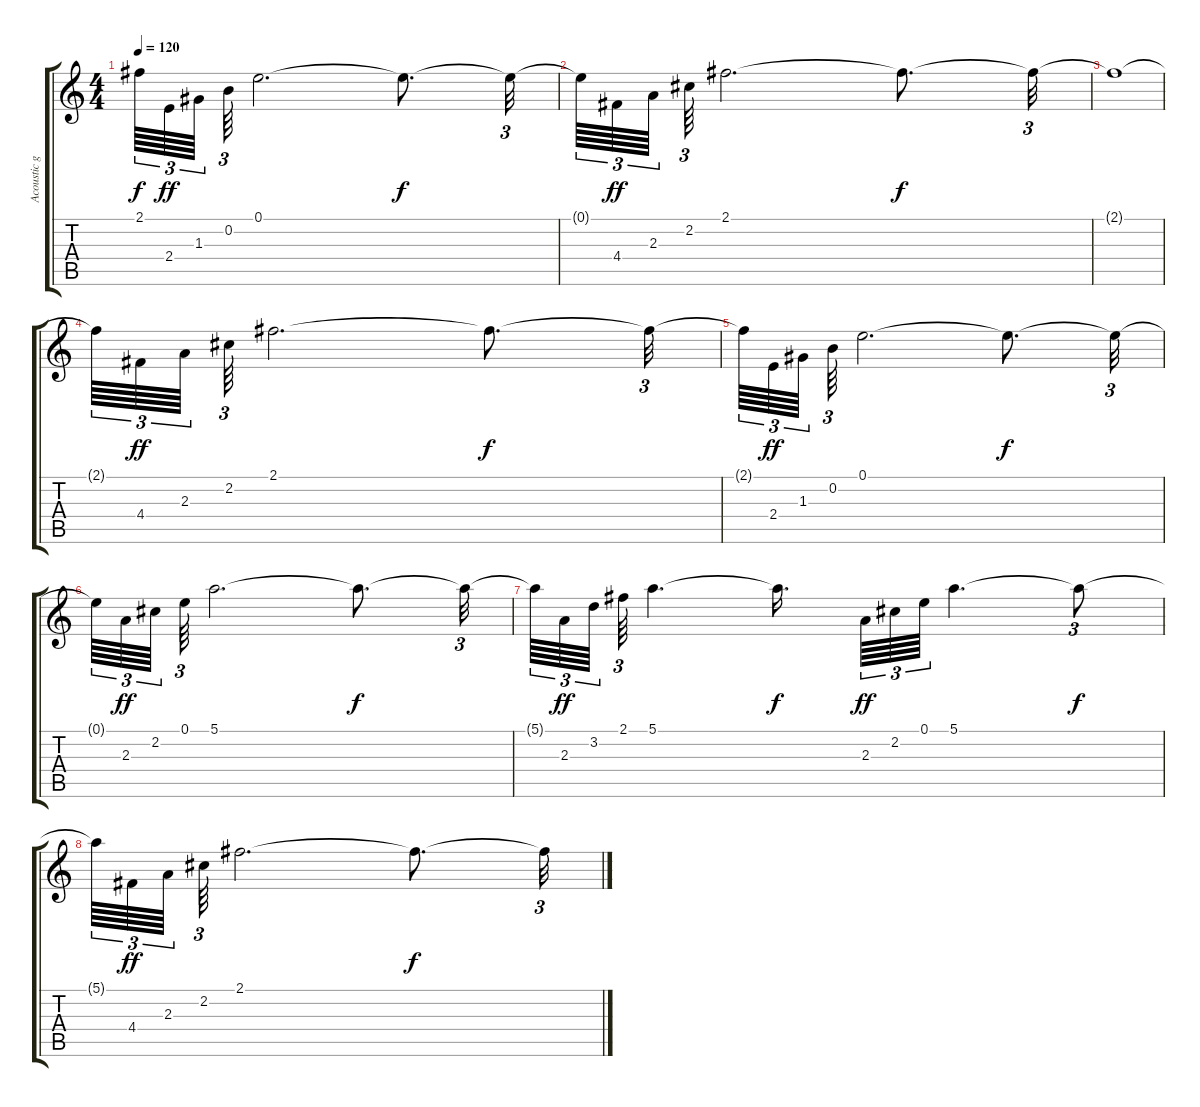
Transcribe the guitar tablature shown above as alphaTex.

\track ("Acoustic guitar" "Acoustic g") {instrument acousticguitarsteel}
\staff {score tabs}
\tuning (E4 B3 G3 D3 A2 E2) {hide}
\ts (4 4)
\tempo 120
\clef g2
\ks c
2.1{t}.64{tu (3 2) dy f} 2.4.64{tu (3 2) dy ff} 1.3.64{tu (3 2) beam splitsecondary} 0.2.64{tu (3 2)} 0.1.2{d} 0.1{t}.8{d dy f} 0.1{t}.32{tu (3 2)} |
0.1{t}.64{tu (3 2)} 4.4.64{tu (3 2) dy ff} 2.3.64{tu (3 2) beam splitsecondary} 2.2.64{tu (3 2)} 2.1.2{d} 2.1{t}.8{d dy f} 2.1{t}.32{tu (3 2)} |
2.1{t}.1 |
2.1{t}.64{tu (3 2)} 4.4.64{tu (3 2) dy ff} 2.3.64{tu (3 2) beam splitsecondary} 2.2.64{tu (3 2)} 2.1.2{d} 2.1{t}.8{d dy f} 2.1{t}.32{tu (3 2)} |
2.1{t}.64{tu (3 2)} 2.4.64{tu (3 2) dy ff} 1.3.64{tu (3 2) beam splitsecondary} 0.2.64{tu (3 2)} 0.1.2{d} 0.1{t}.8{d dy f} 0.1{t}.32{tu (3 2)} |
0.1{t}.64{tu (3 2)} 2.3.64{tu (3 2) dy ff} 2.2.64{tu (3 2) beam splitsecondary} 0.1.64{tu (3 2)} 5.1.2{d} 5.1{t}.8{d dy f} 5.1{t}.32{tu (3 2)} |
5.1{t}.64{tu (3 2)} 2.3.64{tu (3 2) dy ff} 3.2.64{tu (3 2) beam splitsecondary} 2.1.64{tu (3 2)} 5.1.4{d} 5.1{t}.16{d dy f} 2.3.64{tu (3 2) dy ff} 2.2.64{tu (3 2)} 0.1.64{tu (3 2)} 5.1.4{d} 5.1{t}.8{tu (3 2) dy f} |
5.1{t}.64{tu (3 2)} 4.4.64{tu (3 2) dy ff} 2.3.64{tu (3 2) beam splitsecondary} 2.2.64{tu (3 2)} 2.1.2{d} 2.1{t}.8{d dy f} 2.1{t}.32{tu (3 2)}
